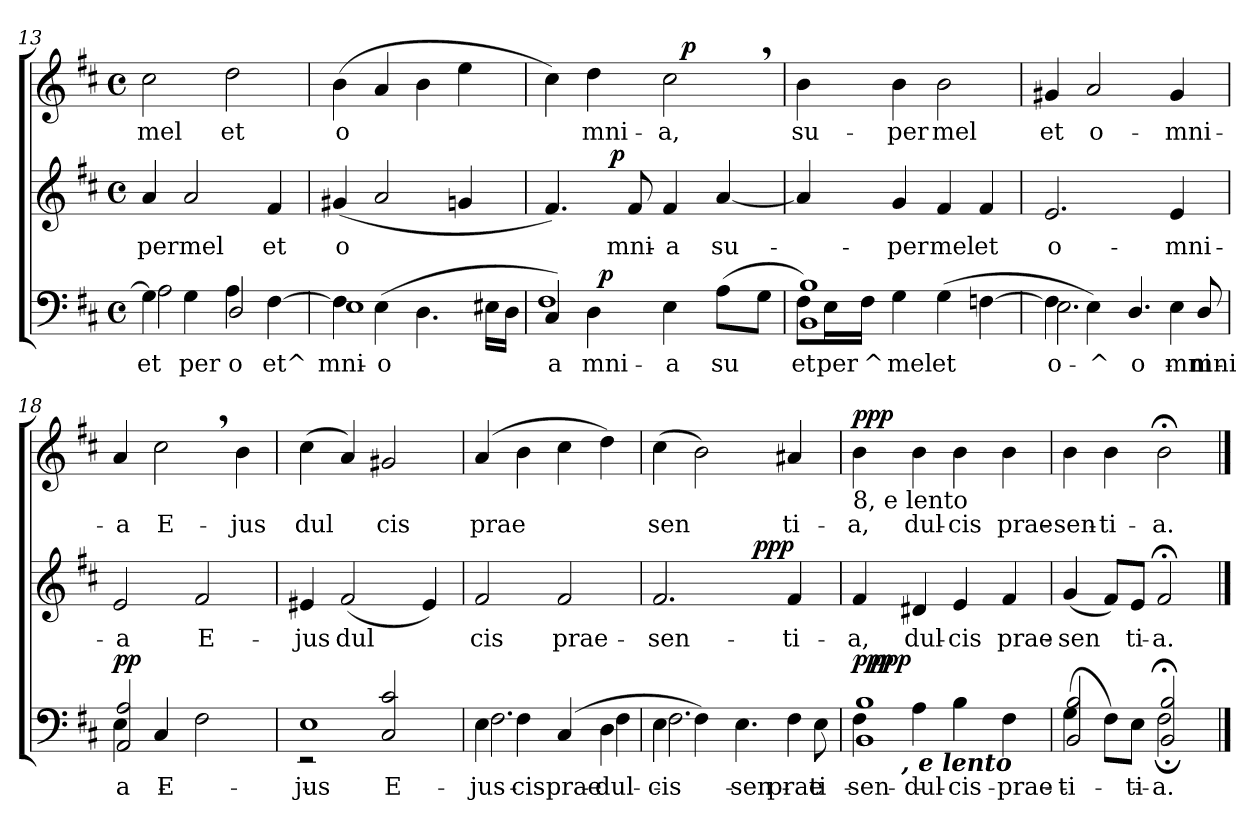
**kern	**text	**dynam	**kern	**text	**dynam	**kern	**text	**dynam
*part3	*part3	*part3	*part2	*part2	*part2	*part1	*part1	*part1
*staff3	*staff3	*staff3	*staff2	*staff2	*staff2	*staff1	*staff1	*staff1
!!LO:PB:g=z
*clefF4	*	*	*clefG2	*	*	*clefG2	*	*
*k[f#c#]	*	*	*k[f#c#]	*	*	*k[f#c#]	*	*
*D:	*	*	*D:	*	*	*D:	*	*
*M4/4	*	*	*M4/4	*	*	*M4/4	*	*
*met(c)	*	*	*met(c)	*	*	*met(c)	*	*
=13	=13	=13	=13	=13	=13	=13	=13	=13
*^	*	*	*	*	*	*	*	*
!	!	!LO:LY:b	!	!	!LO:LY:b	!	!	!LO:LY:b	!
4G\]	2A\	et	.	4a/	-per	.	2cc#\	mel	.
!	!	!LO:LY:b	!	!	!LO:LY:b	!	!	!	!
4G\	.	per	.	2a/	mel	.	.	.	.
!	!	!LO:LY:b	!	!	!	!	!	!	!
!	!	!LO:LY:b	!	!	!	!	!	!LO:LY:b	!
4A\	2D/	o	.	.	.	.	2dd\	et	.
!	!	!LO:LY:b	!	!	!LO:LY:b	!	!	!	!
[>4F#\	.	et^	.	4f#/	et	.	.	.	.
=14	=14	=14	=14	=14	=14	=14	=14	=14	=14
!	!	!LO:LY:b	!	!	!LO:LY:b	!	!	!LO:LY:b	!
4F#\]	1E	mni-	.	(<4g#X/	o	.	(>4b\	o	.
!	!	!LO:LY:b	!	!	!	!	!	!	!
(>4E\	.	o	.	2a/	.	.	4a/	.	.
4.D\	.	.	.	.	.	.	4b\	.	.
.	.	.	.	4gn/	.	.	4ee\	.	.
16E#X\LL	.	.	.	.	.	.	.	.	.
16D\JJ	.	.	.	.	.	.	.	.	.
=15	=15	=15	=15	=15	=15	=15	=15	=15	=15
!	!	!LO:LY:b	!	!	!	!	!	!	!
*	*^	*	*	*^	*	*	*^	*	*
4C#/)	1F#	4ryy	a	.	4.f#/)	4ryy	.	.	4cc#\)	2ryy	.	.
!	!	!	!LO:LY:b	!	!	!	!	!	!	!	!LO:LY:b	!
4D\	.	32ryy	-mni-	.	.	16ryy	.	.	4dd\	.	mni-	.
!	!	!	!	!LO:DY:a	!	!	!	!	!	!	!	!
.	.	2ryy	.	p	.	.	.	.	.	.	.	.
!	!	!	!	!	!	!	!	!LO:DY:a	!	!	!	!
.	.	.	.	.	.	2ryy	.	p	.	.	.	.
!	!	!	!	!	!	!	!LO:LY:b	!	!	!	!	!
.	.	.	.	.	8f#/	.	mni-	.	.	.	.	.
!	!	!	!LO:LY:b	!	!	!	!LO:LY:b	!	!	!	!LO:LY:b	!
4E\	.	.	-a	.	4f#/	.	-a	.	2cc#,<\	16ryy	-a,	.
!	!	!	!	!	!	!	!	!	!	!	!	!LO:DY:a
.	.	.	.	.	.	.	.	.	.	4..ryy	.	p
!	!	!	!LO:LY:b	!	!	!	!LO:LY:b	!	!	!	!	!
(>8A\L	.	.	su	.	[<4a/	.	su-	.	.	.	.	.
.	.	8..ryy	.	.	.	.	.	.	.	.	.	.
.	.	.	.	.	.	8.ryy	.	.	.	.	.	.
8G\J	.	.	.	.	.	.	.	.	.	.	.	.
=16	=16	=16	=16	=16	=16	=16	=16	=16	=16	=16	=16	=16
!	!	!	!LO:LY:b	!	!	!	!	!	!	!	!LO:LY:b	!
*	*v	*v	*	*	*	*	*	*	*v	*v	*	*
*	*	*	*	*v	*v	*	*	*	*	*
8F#\L)	1BB 1B	et	.	4a/]	.	.	4b\	su-	.
!	!	!LO:LY:b	!	!	!	!	!	!	!
16E\L	.	per	.	.	.	.	.	.	.
!	!	!LO:LY:b	!	!	!	!	!	!	!
16F#\JJ	.	^	.	.	.	.	.	.	.
!	!	!LO:LY:b	!	!	!LO:LY:b	!	!	!LO:LY:b	!
4G\	.	mel	.	4g/	-per	.	4b\	-per	.
!	!	!LO:LY:b	!	!	!LO:LY:b	!	!	!LO:LY:b	!
(>4G\	.	et	.	4f#/	mel	.	2b\	mel	.
!	!	!	!	!	!LO:LY:b	!	!	!	!
[>4Fn\	.	.	.	4f#/	et	.	.	.	.
=17	=17	=17	=17	=17	=17	=17	=17	=17	=17
!	!	!LO:LY:b	!	!	!LO:LY:b	!	!	!LO:LY:b	!
4F\]	2.E\	o-	.	2.e/	o-	.	4g#X/	et	.
!	!	!LO:LY:b	!	!	!	!	!	!LO:LY:b	!
4E\)	.	^	.	.	.	.	2a/	o-	.
!	!	!LO:LY:b	!	!	!	!	!	!	!
4.D/	.	o-	.	.	.	.	.	.	.
!	!	!LO:LY:b	!	!	!LO:LY:b	!	!	!LO:LY:b	!
.	4E\	-mni-	.	4e/	-mni-	.	4g#/	-mni-	.
!	!	!LO:LY:b	!	!	!	!	!	!	!
8D/	.	-mni	.	.	.	.	.	.	.
!!LO:LB:g=z
=18	=18	=18	=18	=18	=18	=18	=18	=18	=18
!	!	!LO:LY:b	!	!	!	!	!	!	!
!	!	!LO:LY:b	!LO:DY:a	!	!LO:LY:b	!	!	!LO:LY:b	!
4E\	2AA/ 2A/	a	pp	2e/	-a	.	4a/	-a	.
!	!	!LO:LY:b	!	!	!	!	!	!LO:LY:b	!
4C#/	.	-E	.	.	.	.	2cc#,<\	E-	.
!	!	!	!	!	!LO:LY:b	!	!	!	!
2F#\	2ryy	.	.	2f#/	E-	.	.	.	.
!	!	!	!	!	!	!	!	!LO:LY:b	!
.	.	.	.	.	.	.	4b\	-jus	.
=19	=19	=19	=19	=19	=19	=19	=19	=19	=19
!	!	!LO:LY:b	!	!	!LO:LY:b	!	!	!LO:LY:b	!
1E	2rEE	jus	.	4e#X/	-jus	.	(>4cc#\	dul	.
!	!	!	!	!	!LO:LY:b	!	!	!	!
.	.	.	.	(<2f#/	dul	.	4a/)	.	.
!	!	!LO:LY:b	!	!	!	!	!	!LO:LY:b	!
.	2C#/ 2c#/	E-	.	.	.	.	2g#X/	cis	.
.	.	.	.	4e#/)	.	.	.	.	.
=20	=20	=20	=20	=20	=20	=20	=20	=20	=20
!	!	!LO:LY:b	!	!	!	!	!	!	!
!	!	!LO:LY:b	!	!	!LO:LY:b	!	!	!LO:LY:b	!
4E\	2.F#\	jus	.	2f#/	cis	.	(<4a/	prae	.
!	!	!LO:LY:b	!	!	!	!	!	!	!
4F#\	.	-cis	.	.	.	.	4b\	.	.
!	!	!LO:LY:b	!	!	!LO:LY:b	!	!	!	!
(<4C#/	.	prae	.	2f#/	prae-	.	4cc#\	.	.
!	!	!LO:LY:b	!	!	!	!	!	!	!
4D\	4F#\	dul-	.	.	.	.	4dd\)	.	.
=21	=21	=21	=21	=21	=21	=21	=21	=21	=21
!	!	!LO:LY:b	!	!	!LO:LY:b	!	!	!LO:LY:b	!
*	*	*	*	*^	*	*	*	*	*
4E\	2.F#\	cis	.	2.f#/	2ryy	-sen-	.	(>4cc#\	sen	.
4F#\)	.	.	.	.	.	.	.	2b\)	.	.
!	!	!LO:LY:b	!	!	!	!	!	!	!	!
4.E\	.	-sen-	.	.	16ryy	.	.	.	.	.
!	!	!	!	!	!	!	!LO:DY:a	!	!	!
.	.	.	.	.	4..ryy	.	ppp	.	.	.
!	!	!LO:LY:b	!	!	!	!LO:LY:b	!	!	!LO:LY:b	!
.	4F#\	prae-	.	4f#/	.	-ti-	.	4a#X/	ti-	.
!	!	!LO:LY:b	!	!	!	!	!	!	!	!
8E\	.	-ti	.	.	.	.	.	.	.	.
*v	*v	*	*	*	*	*	*	*	*	*
=22	=22	=22	=22	=22	=22	=22	=22	=22	=22
!	!	!	!	!	!	!	!LO:TX:b:t=8, e lento	!	!
!	!	!	!LO:TX:b:Bi:t=, e lento	!	!	!	!	!	!
!LO:TX:b:Bi:t=, e lento	!	!	!	!	!	!	!	!	!
!	!LO:LY:b	!	!	!	!	!	!	!	!
*^	*	*	*	*	*	*	*	*	*
!	!	!LO:LY:b	!LO:DY:a	!	!	!LO:LY:b	!	!	!LO:LY:b	!LO:DY:a
*^	*^	*	*	*v	*v	*	*	*	*	*
4F#\	1BB 1B	16ryy	8..ryy	-sen-	ppp	4f#/	-a,	.	4b\	-a,	ppp
!	!	!	!	!	!LO:DY:a	!	!	!	!	!	!
.	.	2...ryy	.	.	ppp	.	.	.	.	.	.
!	!	!	!LO:TX:b:Bi:t=, e lento	!	!	!	!	!	!	!	!
.	.	.	2ryy	.	.	.	.	.	.	.	.
!	!	!	!	!LO:LY:b	!	!	!LO:LY:b	!	!	!LO:LY:b	!
4A\	.	.	.	-dul-	.	4d#X/	dul-	.	4b\	dul-	.
!	!	!	!	!LO:LY:b	!	!	!LO:LY:b	!	!	!LO:LY:b	!
4B\	.	.	.	-cis	.	4e/	-cis	.	4b\	-cis	.
.	.	.	4ryy	.	.	.	.	.	.	.	.
!	!	!	!	!LO:LY:b	!	!	!LO:LY:b	!	!	!LO:LY:b	!
4F#\	.	.	.	prae-	.	4f#/	prae-	.	4b\	prae-	.
.	.	.	32ryy	.	.	.	.	.	.	.	.
=23	=23	=23	=23	=23	=23	=23	=23	=23	=23	=23	=23
!	!	!	!	!LO:LY:b	!	!	!	!	!	!	!
!	!	!	!	!LO:LY:b	!	!	!LO:LY:b	!	!	!LO:LY:b	!
*	*v	*v	*v	*	*	*	*	*	*	*	*
(>4G\	2BB/ 2B/	ti-	.	(<4g/	-sen	.	4b\	-sen-	.
!	!	!	!	!	!	!	!	!LO:LY:b	!
8F#\L)	.	.	.	8f#/L)	.	.	4b\	-ti-	.
!	!	!LO:LY:b	!	!	!LO:LY:b	!	!	!	!
8E\J	.	ti-	.	8e/J	ti-	.	.	.	.
!	!	!LO:LY:b	!	!	!	!	!	!	!
!	!	!LO:LY:b	!	!	!LO:LY:b	!	!	!LO:LY:b	!
2F#;\	2BB/;< 2B/;<	-a.	.	2f#;/	-a.	.	2b;<\	-a.	.
*v	*v	*	*	*	*	*	*	*	*
==	==	==	==	==	==	==	==	==
*-	*-	*-	*-	*-	*-	*-	*-	*-
